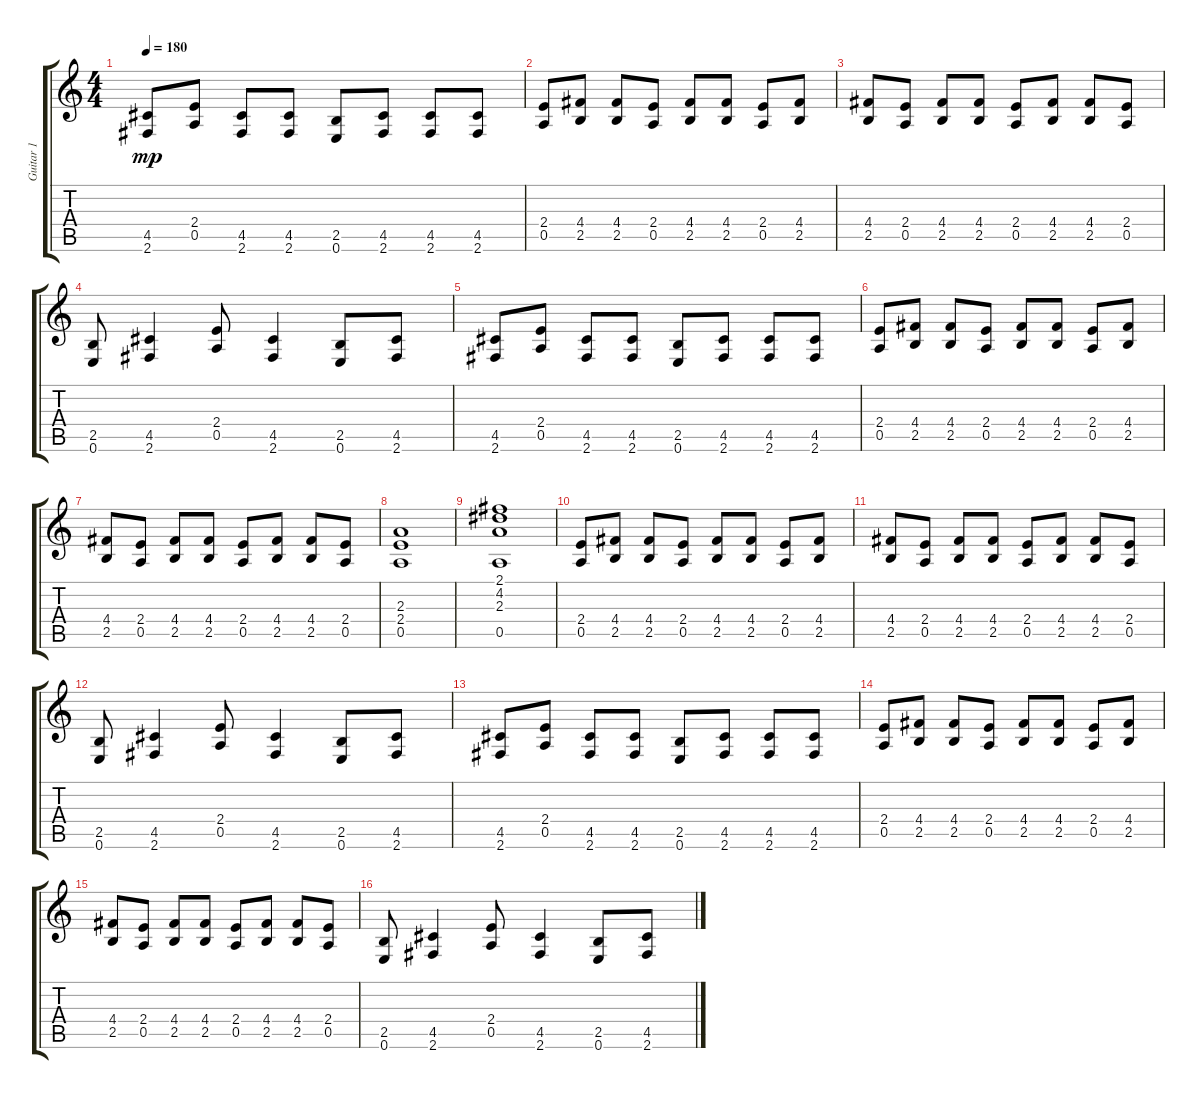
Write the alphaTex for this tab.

\track ("Guitar 1" "Guitar 1") {instrument overdrivenguitar}
\staff {score tabs}
\tuning (E4 B3 G3 D3 A2 E2) {hide}
\ts (4 4)
\tempo 180
\clef g2
\ks c
(4.5 2.6).8{dy mp} (2.4 0.5).8 (4.5 2.6).8 (4.5 2.6).8 (2.5 0.6).8 (4.5 2.6).8 (4.5 2.6).8 (4.5 2.6).8 |
(2.4 0.5).8 (4.4 2.5).8 (4.4 2.5).8 (2.4 0.5).8 (4.4 2.5).8 (4.4 2.5).8 (2.4 0.5).8 (4.4 2.5).8 |
(4.4 2.5).8 (2.4 0.5).8 (4.4 2.5).8 (4.4 2.5).8 (2.4 0.5).8 (4.4 2.5).8 (4.4 2.5).8 (2.4 0.5).8 |
(2.5 0.6).8 (4.5 2.6).4 (2.4 0.5).8 (4.5 2.6).4 (2.5 0.6).8 (4.5 2.6).8 |
(4.5 2.6).8 (2.4 0.5).8 (4.5 2.6).8 (4.5 2.6).8 (2.5 0.6).8 (4.5 2.6).8 (4.5 2.6).8 (4.5 2.6).8 |
(2.4 0.5).8 (4.4 2.5).8 (4.4 2.5).8 (2.4 0.5).8 (4.4 2.5).8 (4.4 2.5).8 (2.4 0.5).8 (4.4 2.5).8 |
(4.4 2.5).8 (2.4 0.5).8 (4.4 2.5).8 (4.4 2.5).8 (2.4 0.5).8 (4.4 2.5).8 (4.4 2.5).8 (2.4 0.5).8 |
(2.3 2.4 0.5).1 |
(2.1 4.2 2.3 0.5).1 |
(2.4 0.5).8 (4.4 2.5).8 (4.4 2.5).8 (2.4 0.5).8 (4.4 2.5).8 (4.4 2.5).8 (2.4 0.5).8 (4.4 2.5).8 |
(4.4 2.5).8 (2.4 0.5).8 (4.4 2.5).8 (4.4 2.5).8 (2.4 0.5).8 (4.4 2.5).8 (4.4 2.5).8 (2.4 0.5).8 |
(2.5 0.6).8 (4.5 2.6).4 (2.4 0.5).8 (4.5 2.6).4 (2.5 0.6).8 (4.5 2.6).8 |
(4.5 2.6).8 (2.4 0.5).8 (4.5 2.6).8 (4.5 2.6).8 (2.5 0.6).8 (4.5 2.6).8 (4.5 2.6).8 (4.5 2.6).8 |
(2.4 0.5).8 (4.4 2.5).8 (4.4 2.5).8 (2.4 0.5).8 (4.4 2.5).8 (4.4 2.5).8 (2.4 0.5).8 (4.4 2.5).8 |
(4.4 2.5).8 (2.4 0.5).8 (4.4 2.5).8 (4.4 2.5).8 (2.4 0.5).8 (4.4 2.5).8 (4.4 2.5).8 (2.4 0.5).8 |
(2.5 0.6).8 (4.5 2.6).4 (2.4 0.5).8 (4.5 2.6).4 (2.5 0.6).8 (4.5 2.6).8
